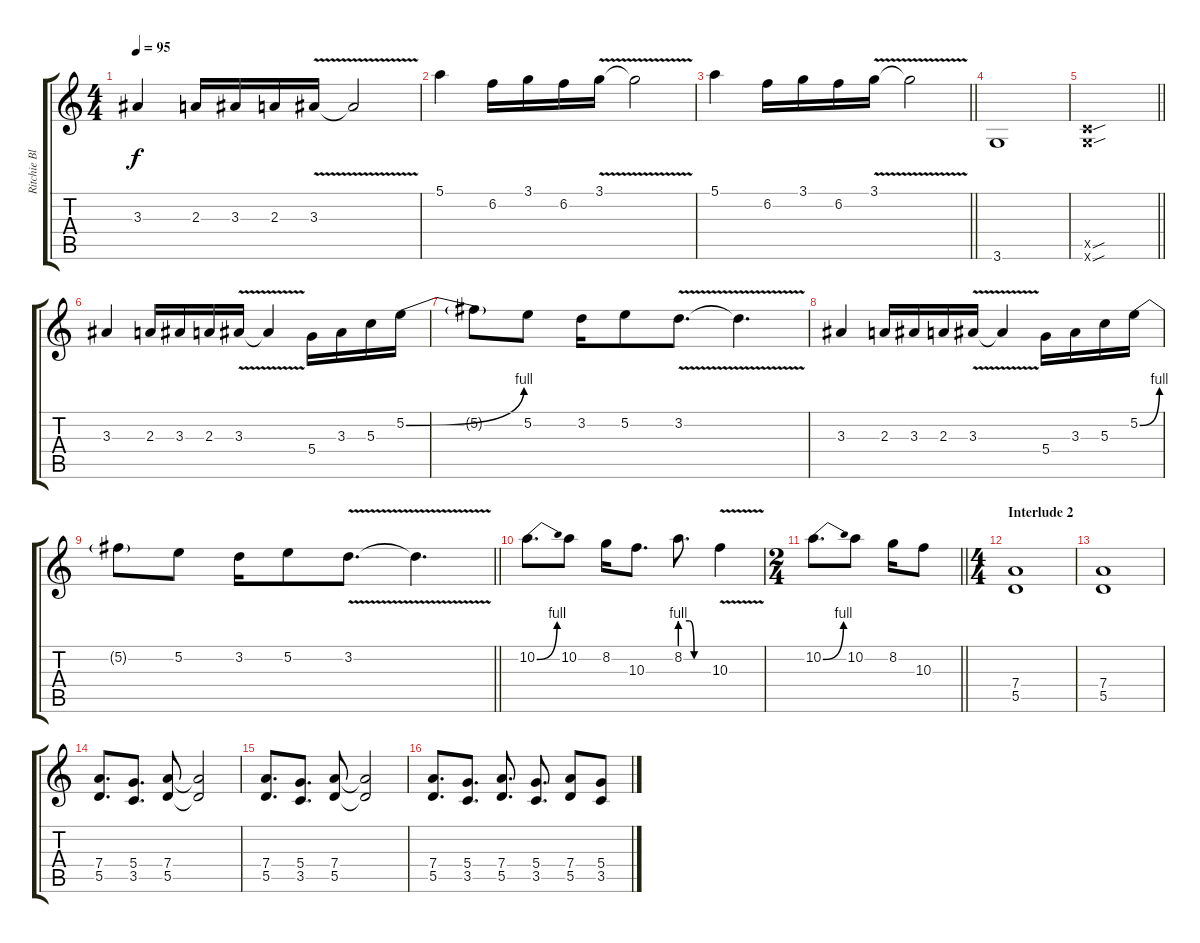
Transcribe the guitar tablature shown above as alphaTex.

\track ("Ritchie Blackmore - Guitar 1" "Ritchie Bl") {instrument distortionguitar}
\staff {score tabs}
\tuning (E4 B3 G3 D3 A2 E2) {hide}
\ts (4 4)
\tempo 95
\clef g2
\ks c
3.3.4{dy f} 2.3.16 3.3.16 2.3.16 3.3{v}.16 3.3{t}.2 |
5.1.4 6.2.16 3.1.16 6.2.16 3.1{v}.16 3.1{t}.2 |
\barLineRight lightlight
5.1.4 6.2.16 3.1.16 6.2.16 3.1{v}.16 3.1{t}.2 |
3.6.1 |
\barLineRight lightlight
(3.5{sou x} 3.6{sou x}).1 |
3.3.4 2.3.16 3.3.16 2.3.16 3.3{v}.16 3.3{t}.4 5.4.16 3.3.16 5.3.16 5.2{be (bend 0 0 60 4)}.16 |
5.2{t}.8 5.2.8 3.2.16 5.2.8 3.2{v}.8{d} 3.2{t}.4{d} |
3.3.4 2.3.16 3.3.16 2.3.16 3.3{v}.16 3.3{t}.4 5.4.16 3.3.16 5.3.16 5.2{be (bend 0 0 60 4)}.16 |
\barLineRight lightlight
5.2{t}.8 5.2.8 3.2.16 5.2.8 3.2{v}.8{d} 3.2{t}.4{d} |
10.2{be (bend 0 0 60 4)}.8{d} 10.2.8 8.2.16 10.3.8{d} 8.2{be (custom 0 4 20 4 30 0 60 0)}.8{d} 10.3{v}.4 |
\ts (2 4)
\barLineRight lightlight
10.2{be (bend 0 0 60 4)}.8{d} 10.2.8 8.2.16 10.3.8 |
\ts (4 4)
\section ("" "Interlude 2")
(7.4 5.5).1 |
(7.4 5.5).1 |
(7.4 5.5).8{d} (5.4 3.5).8{d} (7.4 5.5).8 (7.4{t} 5.5{t}).2 |
(7.4 5.5).8{d} (5.4 3.5).8{d} (7.4 5.5).8 (7.4{t} 5.5{t}).2 |
(7.4 5.5).8{d} (5.4 3.5).8{d} (7.4 5.5).8{d} (5.4 3.5).8{d} (7.4 5.5).8 (5.4 3.5).8
